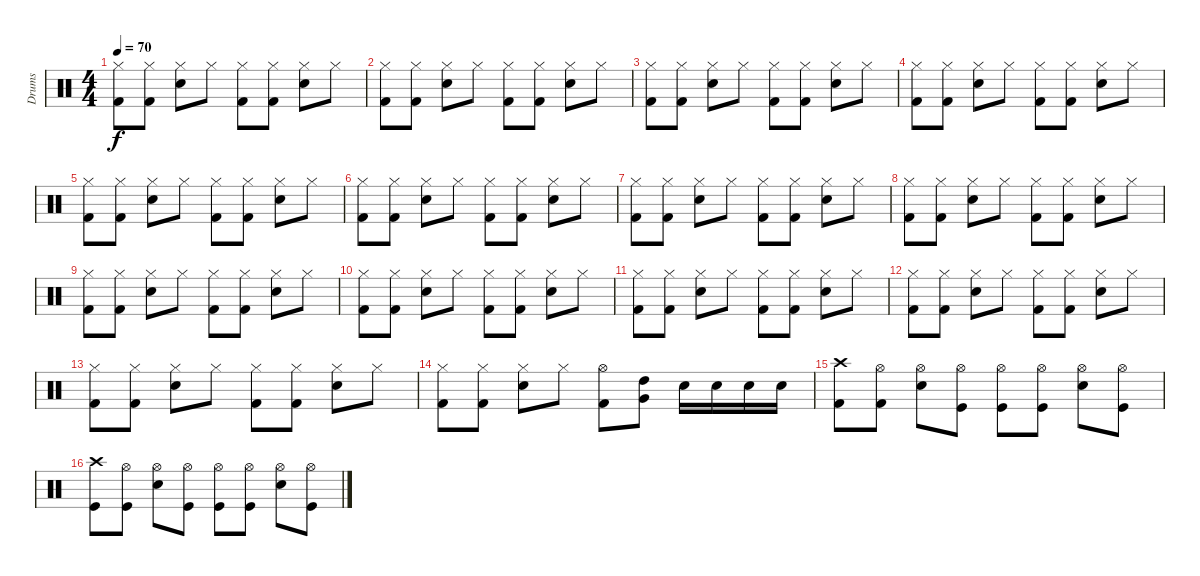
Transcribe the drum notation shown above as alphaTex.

\track ("Drums" "Drums") {instrument percussion}
\staff {score}
\articulation defaults
\ts (4 4)
\tempo 70
\clef neutral
\ks c
("Hi-Hat (closed)" "Kick (hit) 2").8{dy f} ("Hi-Hat (closed)" "Kick (hit) 2").8 ("Hi-Hat (closed)" "Snare (hit) 2").8 "Hi-Hat (closed)".8 ("Hi-Hat (closed)" "Kick (hit) 2").8 ("Hi-Hat (closed)" "Kick (hit) 2").8 ("Hi-Hat (closed)" "Snare (hit) 2").8 "Hi-Hat (closed)".8 |
("Hi-Hat (closed)" "Kick (hit) 2").8 ("Hi-Hat (closed)" "Kick (hit) 2").8 ("Hi-Hat (closed)" "Snare (hit) 2").8 "Hi-Hat (closed)".8 ("Hi-Hat (closed)" "Kick (hit) 2").8 ("Hi-Hat (closed)" "Kick (hit) 2").8 ("Hi-Hat (closed)" "Snare (hit) 2").8 "Hi-Hat (closed)".8 |
("Hi-Hat (closed)" "Kick (hit) 2").8 ("Hi-Hat (closed)" "Kick (hit) 2").8 ("Hi-Hat (closed)" "Snare (hit) 2").8 "Hi-Hat (closed)".8 ("Hi-Hat (closed)" "Kick (hit) 2").8 ("Hi-Hat (closed)" "Kick (hit) 2").8 ("Hi-Hat (closed)" "Snare (hit) 2").8 "Hi-Hat (closed)".8 |
("Hi-Hat (closed)" "Kick (hit) 2").8 ("Hi-Hat (closed)" "Kick (hit) 2").8 ("Hi-Hat (closed)" "Snare (hit) 2").8 "Hi-Hat (closed)".8 ("Hi-Hat (closed)" "Kick (hit) 2").8 ("Hi-Hat (closed)" "Kick (hit) 2").8 ("Hi-Hat (closed)" "Snare (hit) 2").8 "Hi-Hat (closed)".8 |
("Hi-Hat (closed)" "Kick (hit) 2").8 ("Hi-Hat (closed)" "Kick (hit) 2").8 ("Hi-Hat (closed)" "Snare (hit) 2").8 "Hi-Hat (closed)".8 ("Hi-Hat (closed)" "Kick (hit) 2").8 ("Hi-Hat (closed)" "Kick (hit) 2").8 ("Hi-Hat (closed)" "Snare (hit) 2").8 "Hi-Hat (closed)".8 |
("Hi-Hat (closed)" "Kick (hit) 2").8 ("Hi-Hat (closed)" "Kick (hit) 2").8 ("Hi-Hat (closed)" "Snare (hit) 2").8 "Hi-Hat (closed)".8 ("Hi-Hat (closed)" "Kick (hit) 2").8 ("Hi-Hat (closed)" "Kick (hit) 2").8 ("Hi-Hat (closed)" "Snare (hit) 2").8 "Hi-Hat (closed)".8 |
("Hi-Hat (closed)" "Kick (hit) 2").8 ("Hi-Hat (closed)" "Kick (hit) 2").8 ("Hi-Hat (closed)" "Snare (hit) 2").8 "Hi-Hat (closed)".8 ("Hi-Hat (closed)" "Kick (hit) 2").8 ("Hi-Hat (closed)" "Kick (hit) 2").8 ("Hi-Hat (closed)" "Snare (hit) 2").8 "Hi-Hat (closed)".8 |
("Hi-Hat (closed)" "Kick (hit) 2").8 ("Hi-Hat (closed)" "Kick (hit) 2").8 ("Hi-Hat (closed)" "Snare (hit) 2").8 "Hi-Hat (closed)".8 ("Hi-Hat (closed)" "Kick (hit) 2").8 ("Hi-Hat (closed)" "Kick (hit) 2").8 ("Hi-Hat (closed)" "Snare (hit) 2").8 "Hi-Hat (closed)".8 |
("Hi-Hat (closed)" "Kick (hit) 2").8 ("Hi-Hat (closed)" "Kick (hit) 2").8 ("Hi-Hat (closed)" "Snare (hit) 2").8 "Hi-Hat (closed)".8 ("Hi-Hat (closed)" "Kick (hit) 2").8 ("Hi-Hat (closed)" "Kick (hit) 2").8 ("Hi-Hat (closed)" "Snare (hit) 2").8 "Hi-Hat (closed)".8 |
("Hi-Hat (closed)" "Kick (hit) 2").8 ("Hi-Hat (closed)" "Kick (hit) 2").8 ("Hi-Hat (closed)" "Snare (hit) 2").8 "Hi-Hat (closed)".8 ("Hi-Hat (closed)" "Kick (hit) 2").8 ("Hi-Hat (closed)" "Kick (hit) 2").8 ("Hi-Hat (closed)" "Snare (hit) 2").8 "Hi-Hat (closed)".8 |
("Hi-Hat (closed)" "Kick (hit) 2").8 ("Hi-Hat (closed)" "Kick (hit) 2").8 ("Hi-Hat (closed)" "Snare (hit) 2").8 "Hi-Hat (closed)".8 ("Hi-Hat (closed)" "Kick (hit) 2").8 ("Hi-Hat (closed)" "Kick (hit) 2").8 ("Hi-Hat (closed)" "Snare (hit) 2").8 "Hi-Hat (closed)".8 |
("Hi-Hat (closed)" "Kick (hit) 2").8 ("Hi-Hat (closed)" "Kick (hit) 2").8 ("Hi-Hat (closed)" "Snare (hit) 2").8 "Hi-Hat (closed)".8 ("Hi-Hat (closed)" "Kick (hit) 2").8 ("Hi-Hat (closed)" "Kick (hit) 2").8 ("Hi-Hat (closed)" "Snare (hit) 2").8 "Hi-Hat (closed)".8 |
("Hi-Hat (closed)" "Kick (hit) 2").8 ("Hi-Hat (closed)" "Kick (hit) 2").8 ("Hi-Hat (closed)" "Snare (hit) 2").8 "Hi-Hat (closed)".8 ("Hi-Hat (closed)" "Kick (hit) 2").8 ("Hi-Hat (closed)" "Kick (hit) 2").8 ("Hi-Hat (closed)" "Snare (hit) 2").8 "Hi-Hat (closed)".8 |
("Hi-Hat (closed)" "Kick (hit) 2").8 ("Hi-Hat (closed)" "Kick (hit) 2").8 ("Hi-Hat (closed)" "Snare (hit) 2").8 "Hi-Hat (closed)".8 ("Hi-Hat (open)" "Kick (hit) 2").8 ("High Tom (hit)" "Very Low Tom (hit)").8 "Electric Snare (hit)".16 "Electric Snare (hit)".16 "Electric Snare (hit)".16 "Electric Snare (hit)".16 |
("Crash high (hit)" "Kick (hit) 2").8 ("Hi-Hat (open)" "Kick (hit) 2").8 ("Hi-Hat (open)" "Electric Snare (hit)").8 ("Hi-Hat (open)" "Kick (hit)").8 ("Hi-Hat (open)" "Kick (hit)").8 ("Hi-Hat (open)" "Kick (hit)").8 ("Hi-Hat (open)" "Electric Snare (hit)").8 ("Hi-Hat (open)" "Kick (hit)").8 |
("Crash high (hit)" "Kick (hit)").8 ("Hi-Hat (open)" "Kick (hit)").8 ("Hi-Hat (open)" "Electric Snare (hit)").8 ("Hi-Hat (open)" "Kick (hit)").8 ("Hi-Hat (open)" "Kick (hit)").8 ("Hi-Hat (open)" "Kick (hit)").8 ("Hi-Hat (open)" "Electric Snare (hit)").8 ("Hi-Hat (open)" "Kick (hit)").8
